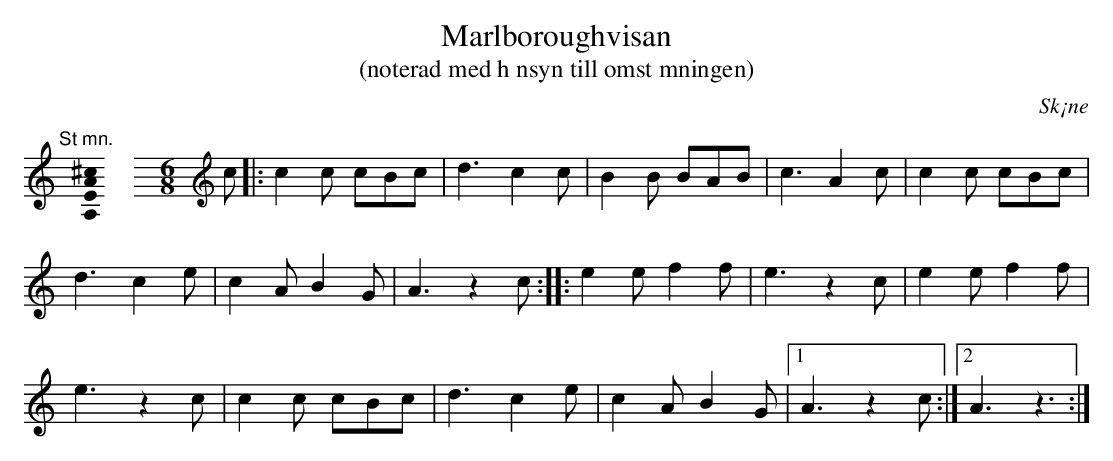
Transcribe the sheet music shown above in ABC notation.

X:1
T:Marlboroughvisan
T:(noterad med h nsyn till omst mningen)
O:Sk¡ne
U:o=+open+
M:none
K:C
"@-20,30 St mn."[A,EA^c]0 \
[M:6/8]\
[K:C clef=treble]\
c |: c2 c cBc | d3 c2 c | B2 B BAB | c3 A2 c | c2 c cBc |
d3 c2 e | c2 A B2 G | A3 z2 c :: e2 e f2 f | e3 z2 c | e2 e f2 f |
e3 z2 c | c2 c cBc | d3 c2 e | c2 A B2 G |1 A3 z2 c :|2 A3 z3 :|
